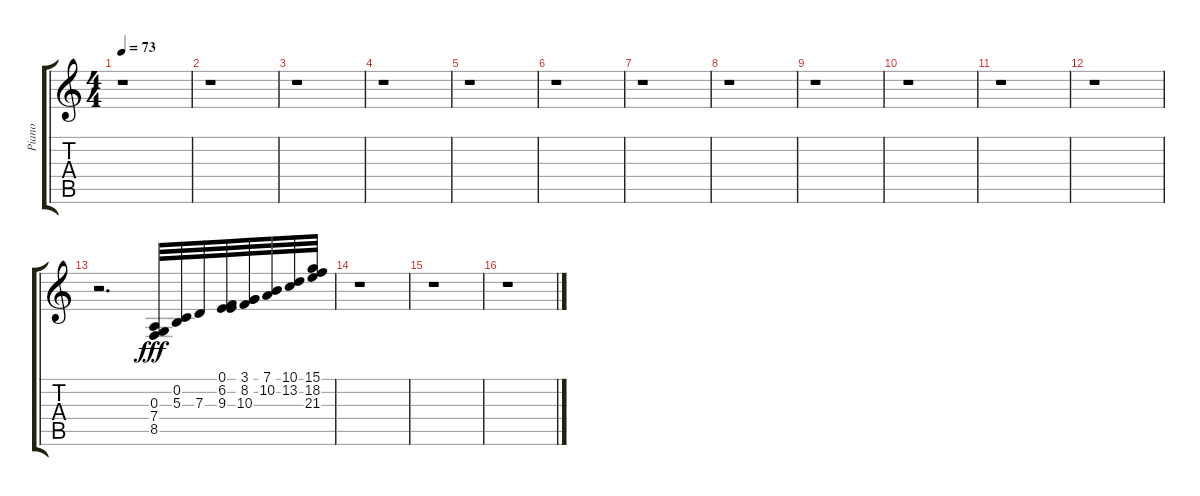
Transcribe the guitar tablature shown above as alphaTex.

\track ("Piano" "Piano") {instrument acousticgrandpiano}
\staff {score tabs}
\tuning (E4 B3 G3 D3 A2 E2) {hide}
\ts (4 4)
\tempo 73
\clef g2
\ks c
r.1{dy fff} |
r.1 |
r.1 |
r.1 |
r.1 |
r.1 |
r.1 |
r.1 |
r.1 |
r.1 |
r.1 |
r.1 |
r.2{d} (0.3 7.4 8.5).32 (0.2 5.3).32 7.3.32 (0.1 6.2 9.3).32 (3.1 8.2 10.3).32 (7.1 10.2).32 (10.1 13.2).32 (15.1 18.2 21.3).32 |
r.1 |
r.1 |
r.1
